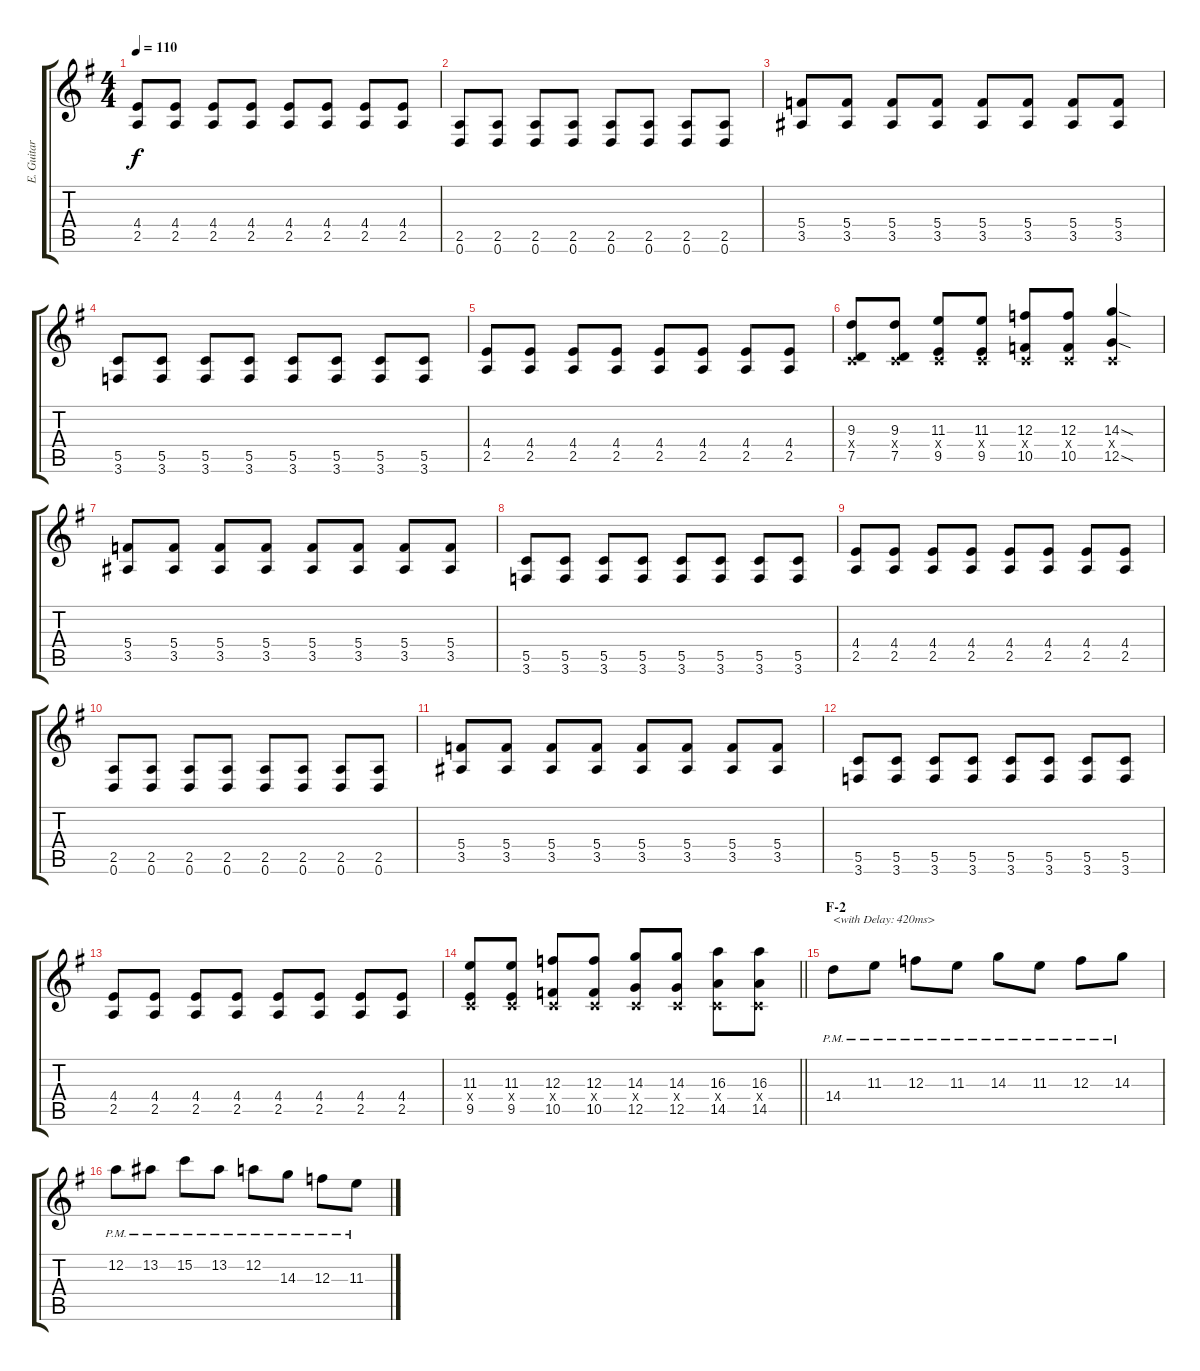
\track ("E. Guitar I" "E. Guitar ") {instrument overdrivenguitar}
\staff {score tabs}
\tuning (D4 A3 F3 C3 G2 D2) {hide}
\ts (4 4)
\tempo 110
\clef g2
\ks g
(4.4 2.5).8{dy f} (4.4 2.5).8 (4.4 2.5).8 (4.4 2.5).8 (4.4 2.5).8 (4.4 2.5).8 (4.4 2.5).8 (4.4 2.5).8 |
(2.5 0.6).8 (2.5 0.6).8 (2.5 0.6).8 (2.5 0.6).8 (2.5 0.6).8 (2.5 0.6).8 (2.5 0.6).8 (2.5 0.6).8 |
(5.4 3.5).8 (5.4 3.5).8 (5.4 3.5).8 (5.4 3.5).8 (5.4 3.5).8 (5.4 3.5).8 (5.4 3.5).8 (5.4 3.5).8 |
(5.5 3.6).8 (5.5 3.6).8 (5.5 3.6).8 (5.5 3.6).8 (5.5 3.6).8 (5.5 3.6).8 (5.5 3.6).8 (5.5 3.6).8 |
(4.4 2.5).8 (4.4 2.5).8 (4.4 2.5).8 (4.4 2.5).8 (4.4 2.5).8 (4.4 2.5).8 (4.4 2.5).8 (4.4 2.5).8 |
(9.3 0.4{x} 7.5).8 (9.3 0.4{x} 7.5).8 (11.3 0.4{x} 9.5).8 (11.3 0.4{x} 9.5).8 (12.3 0.4{x} 10.5).8 (12.3 0.4{x} 10.5).8 (14.3{sod} 0.4{x} 12.5{sod}).4 |
(5.4 3.5).8 (5.4 3.5).8 (5.4 3.5).8 (5.4 3.5).8 (5.4 3.5).8 (5.4 3.5).8 (5.4 3.5).8 (5.4 3.5).8 |
(5.5 3.6).8 (5.5 3.6).8 (5.5 3.6).8 (5.5 3.6).8 (5.5 3.6).8 (5.5 3.6).8 (5.5 3.6).8 (5.5 3.6).8 |
(4.4 2.5).8 (4.4 2.5).8 (4.4 2.5).8 (4.4 2.5).8 (4.4 2.5).8 (4.4 2.5).8 (4.4 2.5).8 (4.4 2.5).8 |
(2.5 0.6).8 (2.5 0.6).8 (2.5 0.6).8 (2.5 0.6).8 (2.5 0.6).8 (2.5 0.6).8 (2.5 0.6).8 (2.5 0.6).8 |
(5.4 3.5).8 (5.4 3.5).8 (5.4 3.5).8 (5.4 3.5).8 (5.4 3.5).8 (5.4 3.5).8 (5.4 3.5).8 (5.4 3.5).8 |
(5.5 3.6).8 (5.5 3.6).8 (5.5 3.6).8 (5.5 3.6).8 (5.5 3.6).8 (5.5 3.6).8 (5.5 3.6).8 (5.5 3.6).8 |
(4.4 2.5).8 (4.4 2.5).8 (4.4 2.5).8 (4.4 2.5).8 (4.4 2.5).8 (4.4 2.5).8 (4.4 2.5).8 (4.4 2.5).8 |
\barLineRight lightlight
(11.3 0.4{x} 9.5).8 (11.3 0.4{x} 9.5).8 (12.3 0.4{x} 10.5).8 (12.3 0.4{x} 10.5).8 (14.3 0.4{x} 12.5).8 (14.3 0.4{x} 12.5).8 (16.3 0.4{x} 14.5).8 (16.3 0.4{x} 14.5).8 |
\section ("" "F-2")
14.4{pm}.8{txt "<with Delay: 420ms>"} 11.3{pm}.8 12.3{pm}.8 11.3{pm}.8 14.3{pm}.8 11.3{pm}.8 12.3{pm}.8 14.3{pm}.8 |
12.2{pm}.8 13.2{pm}.8 15.2{pm}.8 13.2{pm}.8 12.2{pm}.8 14.3{pm}.8 12.3{pm}.8 11.3{pm}.8
